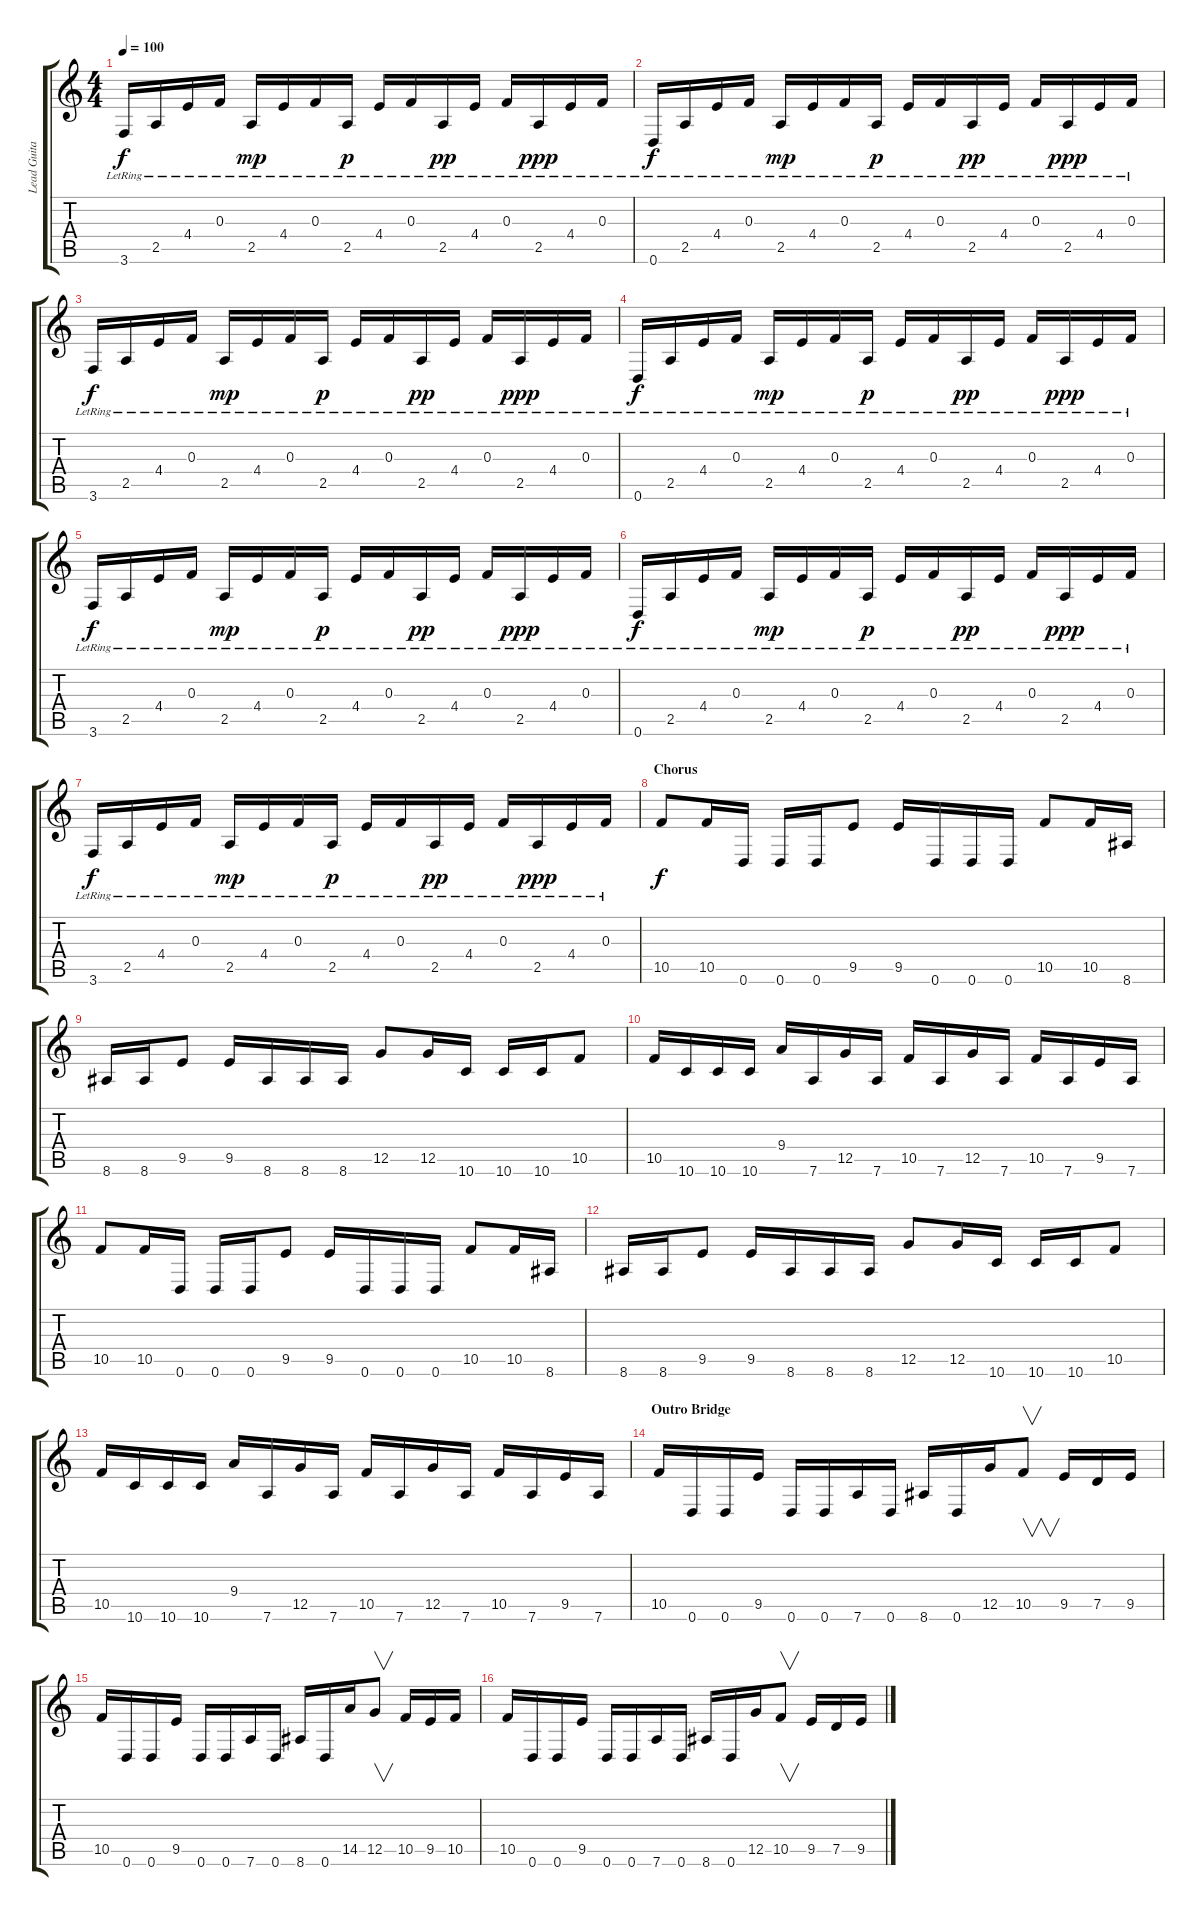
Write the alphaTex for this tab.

\track ("Lead Guitar" "Lead Guita") {instrument distortionguitar}
\staff {score tabs}
\tuning (D4 A3 F3 C3 G2 D2) {hide}
\ts (4 4)
\tempo 100
\clef g2
\ks c
3.6{lr}.16{dy f} 2.5{lr}.16 4.4{lr}.16 0.3{lr}.16 2.5{lr}.16{dy mp} 4.4{lr}.16 0.3{lr}.16 2.5{lr}.16{dy p} 4.4{lr}.16 0.3{lr}.16 2.5{lr}.16{dy pp} 4.4{lr}.16 0.3{lr}.16 2.5{lr}.16{dy ppp} 4.4{lr}.16 0.3{lr}.16 |
0.6{lr}.16{dy f instrument electricguitarclean} 2.5{lr}.16 4.4{lr}.16 0.3{lr}.16 2.5{lr}.16{dy mp} 4.4{lr}.16 0.3{lr}.16 2.5{lr}.16{dy p} 4.4{lr}.16 0.3{lr}.16 2.5{lr}.16{dy pp} 4.4{lr}.16 0.3{lr}.16 2.5{lr}.16{dy ppp} 4.4{lr}.16 0.3{lr}.16 |
3.6{lr}.16{dy f} 2.5{lr}.16 4.4{lr}.16 0.3{lr}.16 2.5{lr}.16{dy mp} 4.4{lr}.16 0.3{lr}.16 2.5{lr}.16{dy p} 4.4{lr}.16 0.3{lr}.16 2.5{lr}.16{dy pp} 4.4{lr}.16 0.3{lr}.16 2.5{lr}.16{dy ppp} 4.4{lr}.16 0.3{lr}.16 |
0.6{lr}.16{dy f instrument electricguitarclean} 2.5{lr}.16 4.4{lr}.16 0.3{lr}.16 2.5{lr}.16{dy mp} 4.4{lr}.16 0.3{lr}.16 2.5{lr}.16{dy p} 4.4{lr}.16 0.3{lr}.16 2.5{lr}.16{dy pp} 4.4{lr}.16 0.3{lr}.16 2.5{lr}.16{dy ppp} 4.4{lr}.16 0.3{lr}.16 |
3.6{lr}.16{dy f} 2.5{lr}.16 4.4{lr}.16 0.3{lr}.16 2.5{lr}.16{dy mp} 4.4{lr}.16 0.3{lr}.16 2.5{lr}.16{dy p} 4.4{lr}.16 0.3{lr}.16 2.5{lr}.16{dy pp} 4.4{lr}.16 0.3{lr}.16 2.5{lr}.16{dy ppp} 4.4{lr}.16 0.3{lr}.16 |
0.6{lr}.16{dy f instrument electricguitarclean} 2.5{lr}.16 4.4{lr}.16 0.3{lr}.16 2.5{lr}.16{dy mp} 4.4{lr}.16 0.3{lr}.16 2.5{lr}.16{dy p} 4.4{lr}.16 0.3{lr}.16 2.5{lr}.16{dy pp} 4.4{lr}.16 0.3{lr}.16 2.5{lr}.16{dy ppp} 4.4{lr}.16 0.3{lr}.16 |
3.6{lr}.16{dy f} 2.5{lr}.16 4.4{lr}.16 0.3{lr}.16 2.5{lr}.16{dy mp} 4.4{lr}.16 0.3{lr}.16 2.5{lr}.16{dy p} 4.4{lr}.16 0.3{lr}.16 2.5{lr}.16{dy pp} 4.4{lr}.16 0.3{lr}.16 2.5{lr}.16{dy ppp} 4.4{lr}.16 0.3{lr}.16 |
\section ("" "Chorus")
10.5.8{dy f volume 15 balance 3 instrument distortionguitar} 10.5.16 0.6.16 0.6.16 0.6.16 9.5.8 9.5.16 0.6.16 0.6.16 0.6.16 10.5.8 10.5.16 8.6.16 |
8.6.16 8.6.16 9.5.8 9.5.16 8.6.16 8.6.16 8.6.16 12.5.8 12.5.16 10.6.16 10.6.16 10.6.16 10.5.8 |
10.5.16 10.6.16 10.6.16 10.6.16 9.4.16 7.6.16 12.5.16 7.6.16 10.5.16 7.6.16 12.5.16 7.6.16 10.5.16 7.6.16 9.5.16 7.6.16 |
10.5.8 10.5.16 0.6.16 0.6.16 0.6.16 9.5.8 9.5.16 0.6.16 0.6.16 0.6.16 10.5.8 10.5.16 8.6.16 |
8.6.16 8.6.16 9.5.8 9.5.16 8.6.16 8.6.16 8.6.16 12.5.8 12.5.16 10.6.16 10.6.16 10.6.16 10.5.8 |
10.5.16 10.6.16 10.6.16 10.6.16 9.4.16 7.6.16 12.5.16 7.6.16 10.5.16 7.6.16 12.5.16 7.6.16 10.5.16 7.6.16 9.5.16 7.6.16 |
\section ("" "Outro Bridge")
10.5.16 0.6.16 0.6.16 9.5.16 0.6.16 0.6.16 7.6.16 0.6.16 8.6.16 0.6.16 12.5.16 10.5.8{v} 9.5.16 7.5.16 9.5.16 |
10.5.16 0.6.16 0.6.16 9.5.16 0.6.16 0.6.16 7.6.16 0.6.16 8.6.16 0.6.16 14.5.16 12.5.8{v} 10.5.16 9.5.16 10.5.16 |
10.5.16 0.6.16 0.6.16 9.5.16 0.6.16 0.6.16 7.6.16 0.6.16 8.6.16 0.6.16 12.5.16 10.5.8{v} 9.5.16 7.5.16 9.5.16
